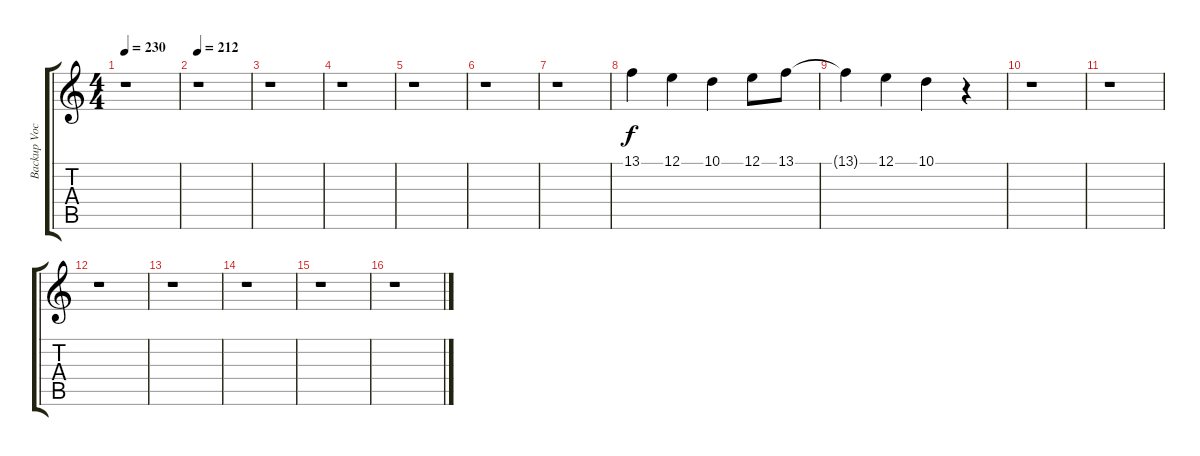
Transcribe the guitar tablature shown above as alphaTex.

\track ("Backup Vocals" "Backup Voc") {instrument choiraahs}
\staff {score tabs}
\tuning (E4 B3 G3 D3 A2 E2) {hide}
\ts (4 4)
\tempo 230
\clef g2
\ks c
r.1{dy f instrument choiraahs} |
\tempo 212
r.1 |
r.1 |
r.1 |
r.1 |
r.1 |
r.1 |
13.1.4 12.1.4 10.1.4 12.1.8 13.1.8 |
13.1{t}.4 12.1.4 10.1.4 r.4 |
r.1 |
r.1 |
r.1 |
r.1 |
r.1 |
r.1 |
r.1
